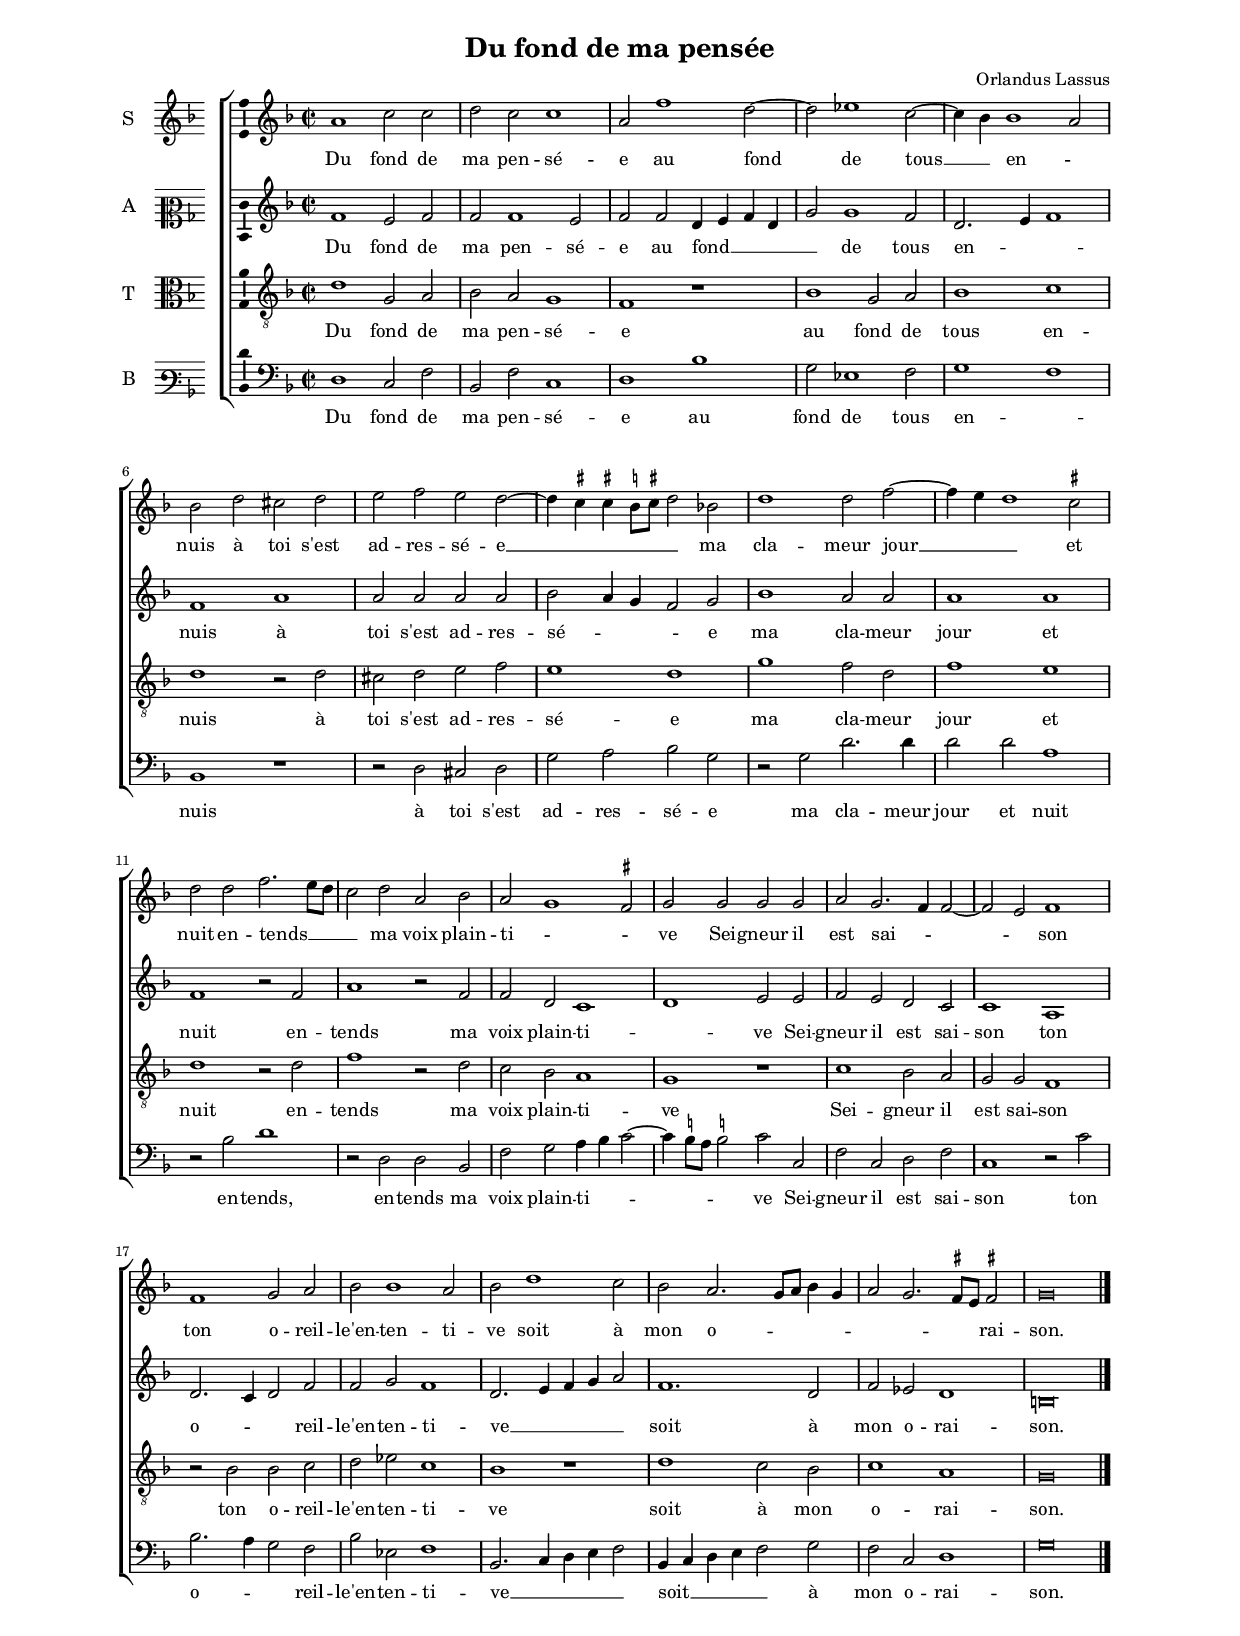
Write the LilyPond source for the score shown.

\header
{
  title="Du fond de ma pensée"
  composer="Orlandus Lassus"
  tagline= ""
}

\version "2.24.3"
\include "deutsch.ly"
#(set-global-staff-size 15)
% #(set-default-paper-size "letter")
#(ly:set-option 'point-and-click #f)

	
global = {
	\key f \major
	\time 2/2 \set Score.measureLength = #(ly:make-moment 2/1)
	\skip 1*2*22 \bar "|."
	}

	ficta = { \once \set suggestAccidentals = ##t }
	
	forget = #(define-music-function (music) (ly:music?) #{
		\accidentalStyle forget
		$music
		\accidentalStyle default
		#})


\paper
	{
	top-margin = 1.5 \cm
	bottom-margin = 1.5 \cm
	left-margin = 2.2 \cm
	right-margin = 2.2 \cm
	ragged-bottom = ##f
	ragged-last-bottom = ##f
	page-count = 1
	print-page-number = ##f
	system-system-spacing = #'((basic-distance . 17) (minimum-distance . 13) (padding . 5) (strechability . 250))
%	systems-per-page = 3
%	min-systems-per-page = 3
%	oddHeaderMarkup = \markup { \fill-line { \null \null \column \right-align { \fontsize #1 \fromproperty #'page:page-number-string \null } } }
%	evenHeaderMarkup = \markup { \column \right-align { \fontsize #1 \fromproperty #'page:page-number-string \null } }
	}


incipitcantus = \markup { \score {
	{
	\set Staff.instrumentName = \markup { \fontsize #1 "S" }
	\key f \major
	\clef violin
	s4 \bar ""
	}
	\layout  {
	raggedright = ##t
	indent = 0.8 \cm
	line-width = 1.6 \cm
	\context { \Staff \remove Time_signature_engraver }
	\override Staff.Clef.Y-extent = #'(0 . 0)
	}} \hspace #1 }
	
      
incipitaltus = \markup { \score {
	{
	\set Staff.instrumentName = \markup { \fontsize #1 "A" }
	\key f \major
	\clef mezzosoprano
	s4 \bar ""
	}
	\layout  {
	raggedright = ##t
	indent = 0.8 \cm
	line-width = 1.6 \cm
	\context { \Staff \remove Time_signature_engraver }
	\override Staff.Clef.Y-extent = #'(0 . 0)
	}} \hspace #1 }


incipittenor = \markup { \score {
	{
	\set Staff.instrumentName = \markup { \fontsize #1 "T" }
	\key f \major
	\clef alto
	s4 \bar ""
	}
	\layout  {
	raggedright = ##t
	indent = 0.8 \cm
	line-width = 1.6 \cm
	\context { \Staff \remove Time_signature_engraver }
	\override Staff.Clef.Y-extent = #'(0 . 0)
	}} \hspace #1 }


incipitbassus = \markup { \score {
	{
	\set Staff.instrumentName = \markup { \fontsize #1 "B" }
	\key f \major
	\clef varbaritone
	s4 \bar ""
	}
	\layout  {
	raggedright = ##t
	indent = 0.8 \cm
	line-width = 1.6 \cm
	\context { \Staff \remove Time_signature_engraver }
	\override Staff.Clef.Y-extent = #'(0 . 0)
	}} \hspace #1 }


cantus =  \relative c''
	{
	a1 c2 c
	d2 c c1
	a2 f'1 d2~
	d2 es1 c2~
%5
	c4 b b1 a2 |
	b2 d cis d
	e2 f e d~
	d4 \ficta cis \ficta cis! \ficta h8 \ficta cis! d2 b
	d1 d2 f~
%10
	f4 e d1 \ficta cis2 |
	d2 d f2. e8 d
	c2 d a b
	a2 g1 \ficta fis2
	g2 g g g
%15
	a2 g2. f4 f2~ |
	f2 e f1
	f1 g2 a
	b2 b1 a2
	b2 d1 c2
%20
	b2 a2. g8 a b4 g |
	a2 g2. \ficta fis8 e \ficta fis!2
	g\breve |
	}


altus =  \relative c'
	{
	f1 e2 f
	f2 f1 e2
	f2 f d4 e f d
	g2 g1 f2
%5
	d2. e4 f1 |
	f1 a
	a2 a a a
	b2 a4 g f2 g
	b1 a2 a
%10
	a1 a |
	f1 r2 f
	a1 r2 f
	f2 d c1
	d1 e2 e
%15
	f2 e d c |
	c1 a
	d2. c4 d2 f
	f2 g f1
	d2. e4 f g a2
%20
	f1. d2 |
	f2 es d1
	h\breve |
	}


tenor =  \relative c'
	{
	d1 g,2 a
	b2 a g1
	f1 r
	b1 g2 a
%5
	b1 c |
	d1 r2 d
	cis2 d e f
	e1 d
	g1 f2 d
%10
	f1 e |
	d1 r2 d
	f1 r2 d
	c2 b a1
	g1 r
%15
	c1 b2 a |
	g2 g f1
	r2 b b c
	d2 es c1
	b1 r
%20
	d1 c2 b |
	c1 a
	g\breve |
	}


bassus  =  \relative c
	{
	d1 c2 f
	b,2 f' c1
	d1 b'
	g2 es1 f2
%5
	g1 f |
	b,1 r
	r2 d cis d
	g2 a b g
	r2 g d'2. d4
%10
	d2 d a1 |
	r2 b d1
	r2 d, d b
	f'2 g a4 b c2~
	c4 \ficta h8 a \ficta h!2 c c,
%15
	f2 c d f |
	c1 r2 c'
	b2. a4 g2 f
	b2 es, f1
	b,2. c4 d e f2
%20
	b,4 c d e f2 g |
	f2 c d1
	g\breve |
	}

lyricscantus = \lyricmode {
	Du fond de ma pen -- sé -- e
	au fond de tous __ _ en -- _ nuis
	à toi s'est ad -- res -- sé -- e __ _ _ _ _ _
	ma cla -- meur jour __ _ _ et nuit
	en -- tends __ _ _ _ ma voix plain -- ti -- _ _ ve
	Sei -- gneur il est sai -- _ _ _ son
	ton o -- reil -- le'en -- ten -- ti -- ve
	soit à mon o -- _ _ _ _ _ _ _ _ rai -- son.
	}


lyricsaltus = \lyricmode {
	Du fond de ma pen -- sé -- e
	au fond __ _ _ _ _ de tous en -- _ _ nuis
	à toi s'est ad -- res -- sé -- _ _ _ e
	ma cla -- meur jour et nuit
	en -- tends ma voix plain -- ti -- _ ve
	Sei -- gneur il est sai -- son
	ton o -- _ _ reil -- le'en -- ten -- ti -- ve __ _ _ _ _ 
	soit à mon o -- rai -- son.
	}


lyricstenor = \lyricmode {
	Du fond de ma pen -- sé -- e
	au fond de tous en -- nuis
	à toi s'est ad -- res -- sé -- e
	ma cla -- meur jour et nuit
	en -- tends ma voix plain -- ti -- ve
	Sei -- gneur il est sai -- son
	ton o -- reil -- le'en -- ten -- ti -- ve
	soit à mon o -- rai -- son.
	}


lyricsbassus = \lyricmode {
	Du fond de ma pen -- sé -- e
	au fond de tous en -- _ nuis
	à toi s'est ad -- res -- sé -- e
	ma cla -- meur jour et nuit
	en -- tends,
	en -- tends ma voix plain -- ti -- _ _ _ _ _ ve
	Sei -- gneur il est sai -- son
	ton o -- _ _ reil -- le'en -- ten -- ti -- ve __ _ _ _ _
	soit __ _ _ _ _ à mon o -- rai -- son.
	}


\score
{  
	\transpose c c {
	\new ChoirStaff \with { \override StaffGrouper.staff-staff-spacing.basic-distance = #12 }
	<<

	\new Staff << \global
	\new Voice="v1" {
		\set Staff.instrumentName=\incipitcantus
		\set Staff.midiInstrument = "reed organ"
		\clef violin
		\cantus }
	\new Lyrics \lyricsto "v1" {\lyricscantus }
	>>


	\new Staff << \global
	\new Voice="v2" {
		\set Staff.instrumentName=\incipitaltus
		\set Staff.midiInstrument = "reed organ"
		\clef violin 
		\altus}
	\new Lyrics \lyricsto "v2" {\lyricsaltus }
	>>


	\new Staff << \global
	\new Voice="v3" {
		\set Staff.instrumentName=\incipittenor
		\set Staff.midiInstrument = "reed organ"
		\clef "G_8"
		\tenor }
	\new Lyrics \lyricsto "v3" {\lyricstenor }
	>>


	\new Staff << \global
	\new Voice="v4" {
		\set Staff.instrumentName=\incipitbassus
		\set Staff.midiInstrument = "reed organ"
		\clef bass 
		\bassus }
	\new Lyrics \lyricsto "v4" {\lyricsbassus}
	>>

	>>
	} % transpose

	\layout
	{
	indent = 1.7 \cm
	\context { \Lyrics \override VerticalAxisGroup.nonstaff-relatedstaff-spacing.padding = #1.2 }
	\context { \Lyrics \override LyricText.font-size = #0.9 }
	\context { \Staff \override TimeSignature.break-visibility = #end-of-line-invisible }
	\context { \Staff \consists Ambitus_engraver }
	\context { \Score \override BarNumber.padding = #2 }
	\context { \Voice \override NoteHead.style = #'baroque }
	}

\midi
	{
	\tempo 2 = 90
	}
	
}


% EOF
